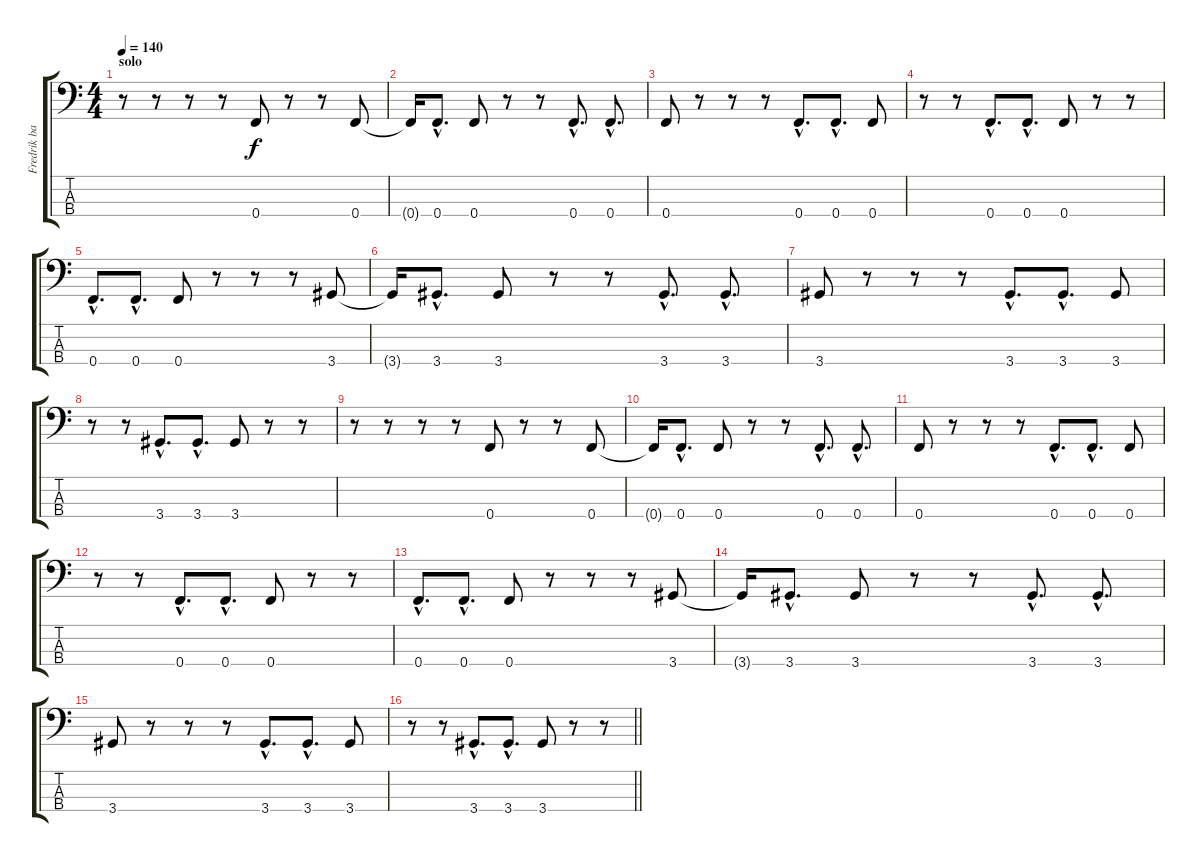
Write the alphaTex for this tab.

\track ("Fredrik bass" "Fredrik ba") {instrument electricbasspick}
\staff {score tabs}
\tuning (Ab2 Eb2 Bb1 F1) {hide}
\ts (4 4)
\section ("" "solo")
\tempo 140
\clef f4
\ks c
r.8{dy f} r.8 r.8 r.8 0.4.8 r.8 r.8 0.4.8 |
0.4{t}.16 0.4{hac}.8{d} 0.4.8 r.8 r.8 0.4{hac}.8{d} 0.4{hac}.8{d} |
0.4.8 r.8 r.8 r.8 0.4{hac}.8{d} 0.4{hac}.8{d} 0.4.8 |
r.8 r.8 0.4{hac}.8{d} 0.4{hac}.8{d} 0.4.8 r.8 r.8 |
0.4{hac}.8{d} 0.4{hac}.8{d} 0.4.8 r.8 r.8 r.8 3.4.8 |
3.4{t}.16 3.4{hac}.8{d} 3.4.8 r.8 r.8 3.4{hac}.8{d} 3.4{hac}.8{d} |
3.4.8 r.8 r.8 r.8 3.4{hac}.8{d} 3.4{hac}.8{d} 3.4.8 |
r.8 r.8 3.4{hac}.8{d} 3.4{hac}.8{d} 3.4.8 r.8 r.8 |
r.8 r.8 r.8 r.8 0.4.8 r.8 r.8 0.4.8 |
0.4{t}.16 0.4{hac}.8{d} 0.4.8 r.8 r.8 0.4{hac}.8{d} 0.4{hac}.8{d} |
0.4.8 r.8 r.8 r.8 0.4{hac}.8{d} 0.4{hac}.8{d} 0.4.8 |
r.8 r.8 0.4{hac}.8{d} 0.4{hac}.8{d} 0.4.8 r.8 r.8 |
0.4{hac}.8{d} 0.4{hac}.8{d} 0.4.8 r.8 r.8 r.8 3.4.8 |
3.4{t}.16 3.4{hac}.8{d} 3.4.8 r.8 r.8 3.4{hac}.8{d} 3.4{hac}.8{d} |
3.4.8 r.8 r.8 r.8 3.4{hac}.8{d} 3.4{hac}.8{d} 3.4.8 |
\barLineRight lightlight
r.8 r.8 3.4{hac}.8{d} 3.4{hac}.8{d} 3.4.8 r.8 r.8
